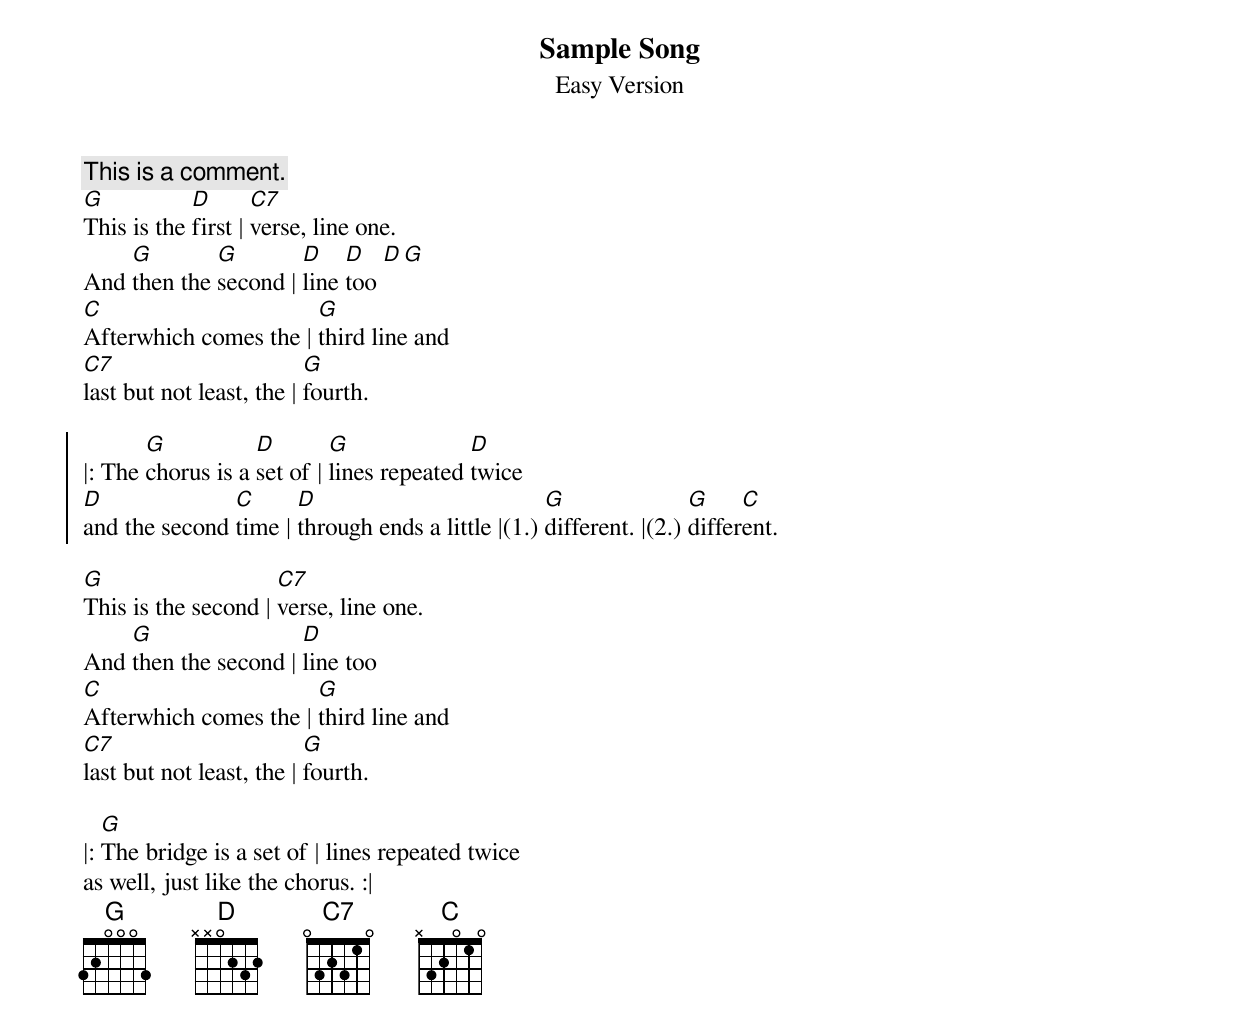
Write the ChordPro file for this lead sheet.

{title:Sample Song}
{subtitle:Easy Version}
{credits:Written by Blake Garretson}
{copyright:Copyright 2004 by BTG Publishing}
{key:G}
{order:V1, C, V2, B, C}

{comment:This is a comment.}
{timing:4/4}
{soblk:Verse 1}
[G]This is the [D]first | [C7]verse, line one.
And [G]then the [G]second | [D]line [D]too [D][G]
[C]Afterwhich comes the | [G]third line and
[C7]last but not least, the | [G]fourth.
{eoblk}

{soc}
|: The [G]chorus is a [D]set of | [G]lines repeated [D]twice
[D]and the second [C]time | [D]through ends a little |(1.) [G]different. |(2.) [G]differ[C]ent.
{eoc}

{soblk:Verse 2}
[G]This is the second | [C7]verse, line one.
And [G]then the second | [D]line too
[C]Afterwhich comes the | [G]third line and
[C7]last but not least, the | [G]fourth.
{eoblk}

{sob}
|: [G]The bridge is a set of | lines repeated twice
as well, just like the chorus. :|
{eob}
